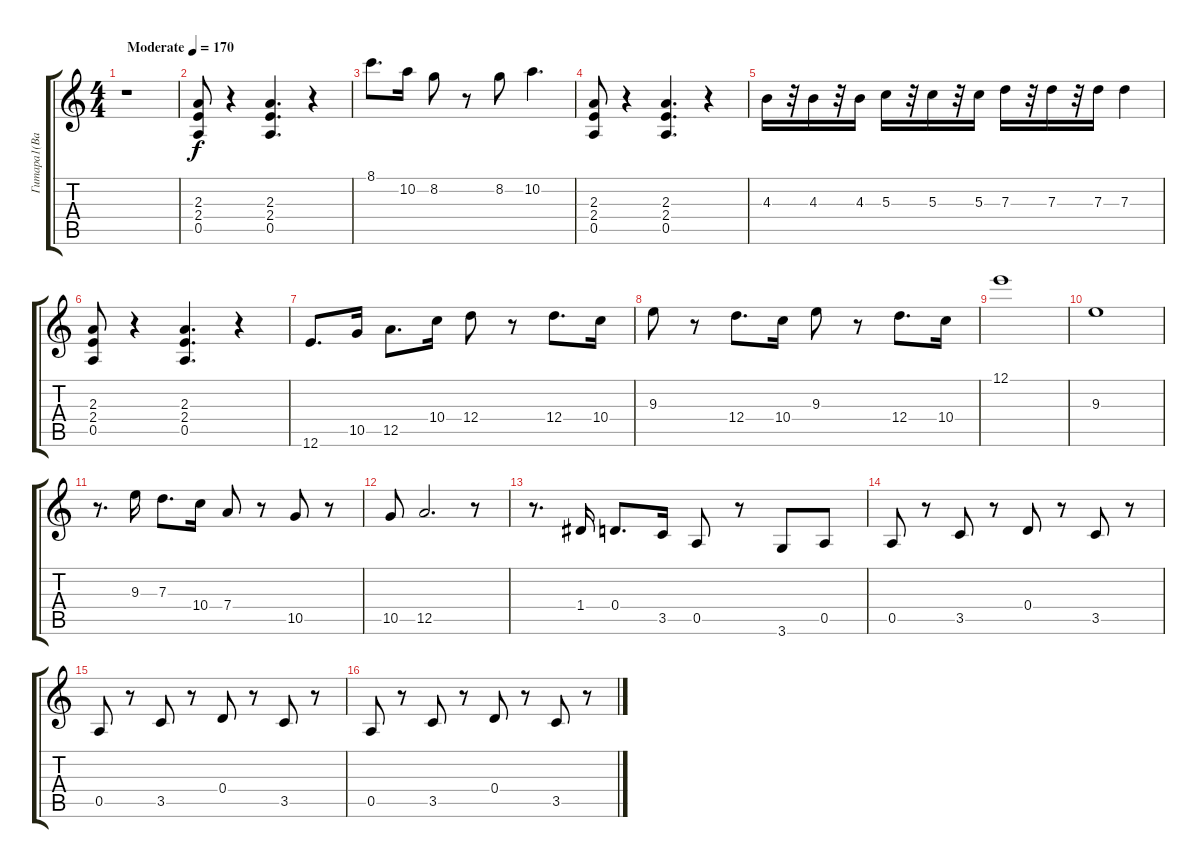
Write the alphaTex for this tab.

\track ("Гитара1(Вадим)" "Гитара1(Ва") {instrument distortionguitar}
\staff {score tabs}
\tuning (E4 B3 G3 D3 A2 E2) {hide}
\ts (4 4)
\tempo (170 "Moderate")
\clef g2
\ks c
r.1{dy f instrument distortionguitar} |
(2.3 2.4 0.5).8 r.4 (2.3 2.4 0.5).4{d} r.4 |
8.1.8{d} 10.2.16 8.2.8 r.8 8.2.8 10.2.4{d} |
(2.3 2.4 0.5).8 r.4 (2.3 2.4 0.5).4{d} r.4 |
4.3.16 r.32 4.3.16 r.32 4.3.16 5.3.16 r.32 5.3.16 r.32 5.3.16 7.3.16 r.32 7.3.16 r.32 7.3.16 7.3.4 |
(2.3 2.4 0.5).8 r.4 (2.3 2.4 0.5).4{d} r.4 |
12.6.8{d} 10.5.16 12.5.8{d} 10.4.16 12.4.8 r.8 12.4.8{d} 10.4.16 |
9.3.8 r.8 12.4.8{d} 10.4.16 9.3.8 r.8 12.4.8{d} 10.4.16 |
12.1.1 |
9.3.1 |
r.8{d} 9.3.16 7.3.8{d} 10.4.16 7.4.8 r.8 10.5.8 r.8 |
10.5.8 12.5.2{d} r.8 |
r.8{d} 1.4.16 0.4.8{d} 3.5.16 0.5.8 r.8 3.6.8 0.5.8 |
0.5.8 r.8 3.5.8 r.8 0.4.8 r.8 3.5.8 r.8 |
0.5.8 r.8 3.5.8 r.8 0.4.8 r.8 3.5.8 r.8 |
0.5.8 r.8 3.5.8 r.8 0.4.8 r.8 3.5.8 r.8
